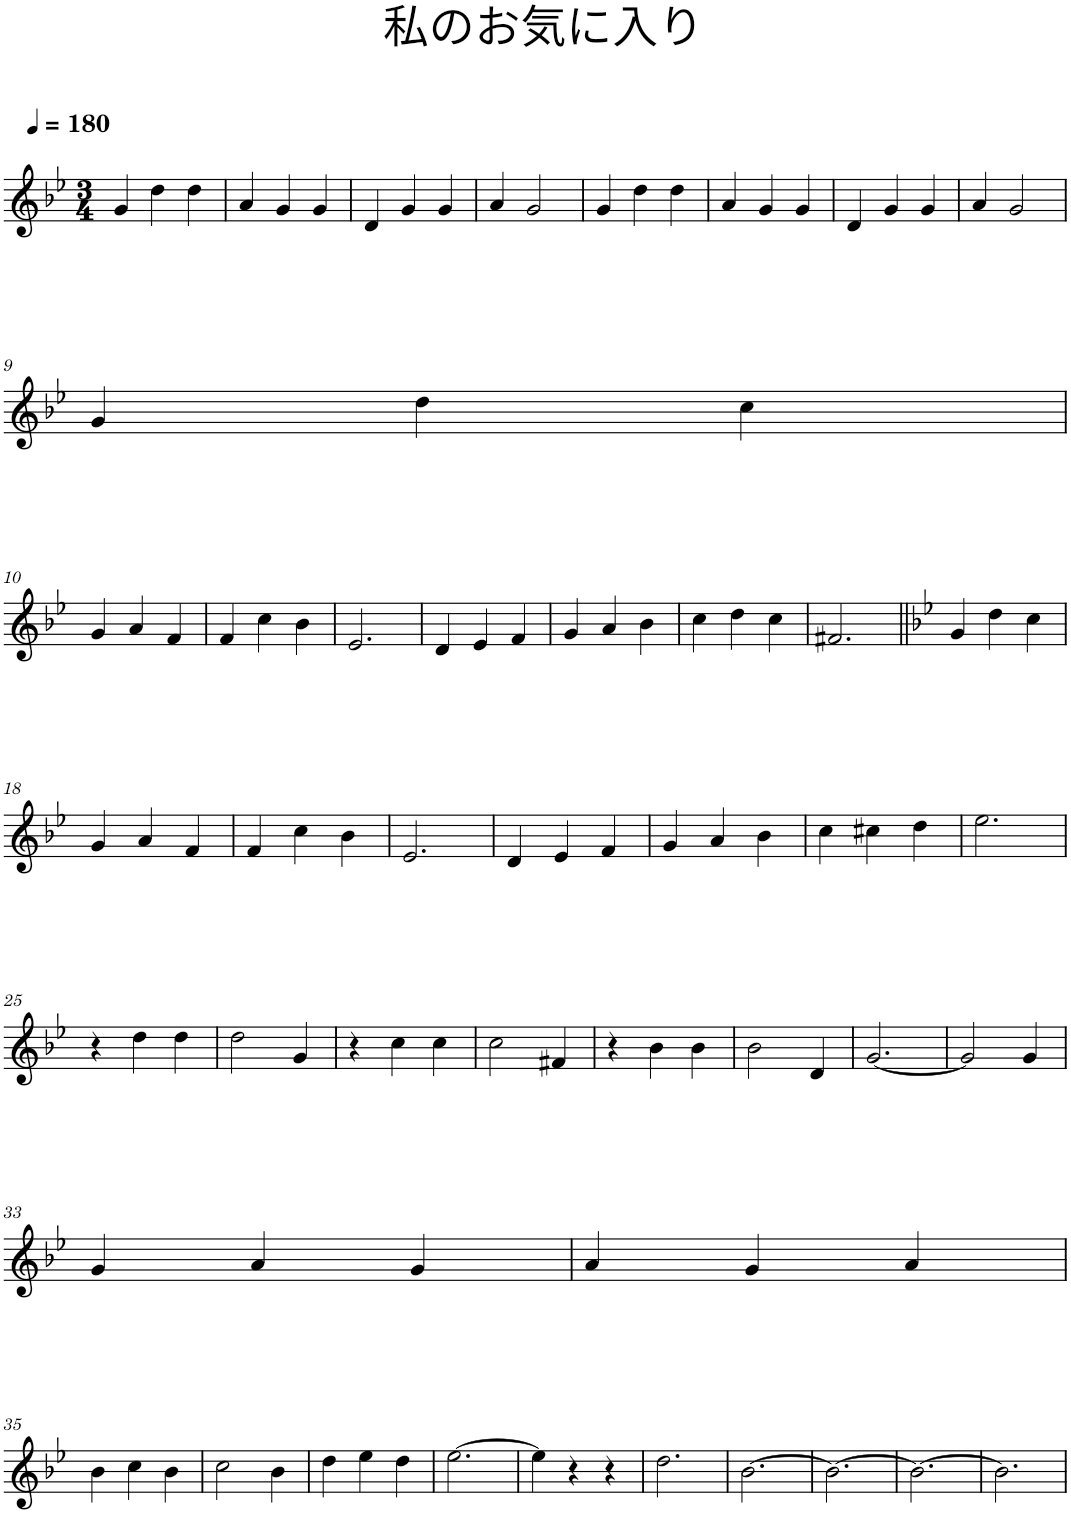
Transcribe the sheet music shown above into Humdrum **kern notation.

**kern
*part1
*staff1
*I"Piano
*I'Pno.
*clefG2
*k[b-e-]
*B-:
*M3/4
*MM180
=1
4g/
4dd\
4dd\
=2
4a/
4g/
4g/
=3
4d/
4g/
4g/
=4
4a/
2g/
=5
4g/
4dd\
4dd\
=6
4a/
4g/
4g/
=7
4d/
4g/
4g/
=8
4a/
2g/
!!LO:LB:g=z
=9
4g/
4dd\
4cc\
!!LO:LB:g=z
=10
4g/
4a/
4f/
=11
4f/
4cc\
4b-\
=12
2.e-/
=13
4d/
4e-/
4f/
=14
4g/
4a/
4b-\
=15
4cc\
4dd\
4cc\
=16
2.f#X/
=17||
*k[b-e-]
*B-:
4g/
4dd\
4cc\
!!LO:LB:g=z
=18
4g/
4a/
4f/
=19
4f/
4cc\
4b-\
=20
2.e-/
=21
4d/
4e-/
4f/
=22
4g/
4a/
4b-\
=23
4cc\
4cc#X\
4dd\
=24
2.ee-\
!!LO:LB:g=z
=25
4r
4dd\
4dd\
=26
2dd\
4g/
=27
4r
4cc\
4cc\
=28
2cc\
4f#X/
=29
4r
4b-\
4b-\
=30
2b-\
4d/
=31
[2.g/
=32
2g/]
4g/
!!LO:LB:g=z
=33
4g/
4a/
4g/
=34
4a/
4g/
4a/
!!LO:LB:g=z
=35
4b-\
4cc\
4b-\
=36
2cc\
4b-\
=37
4dd\
4ee-\
4dd\
=38
[2.ee-\
=39
4ee-\]
4r
4r
=40
2.dd\
=41
[2.b-\
=42
2.b-\_
=43
2.b-\_
=44
2.b-\]
=
*-
